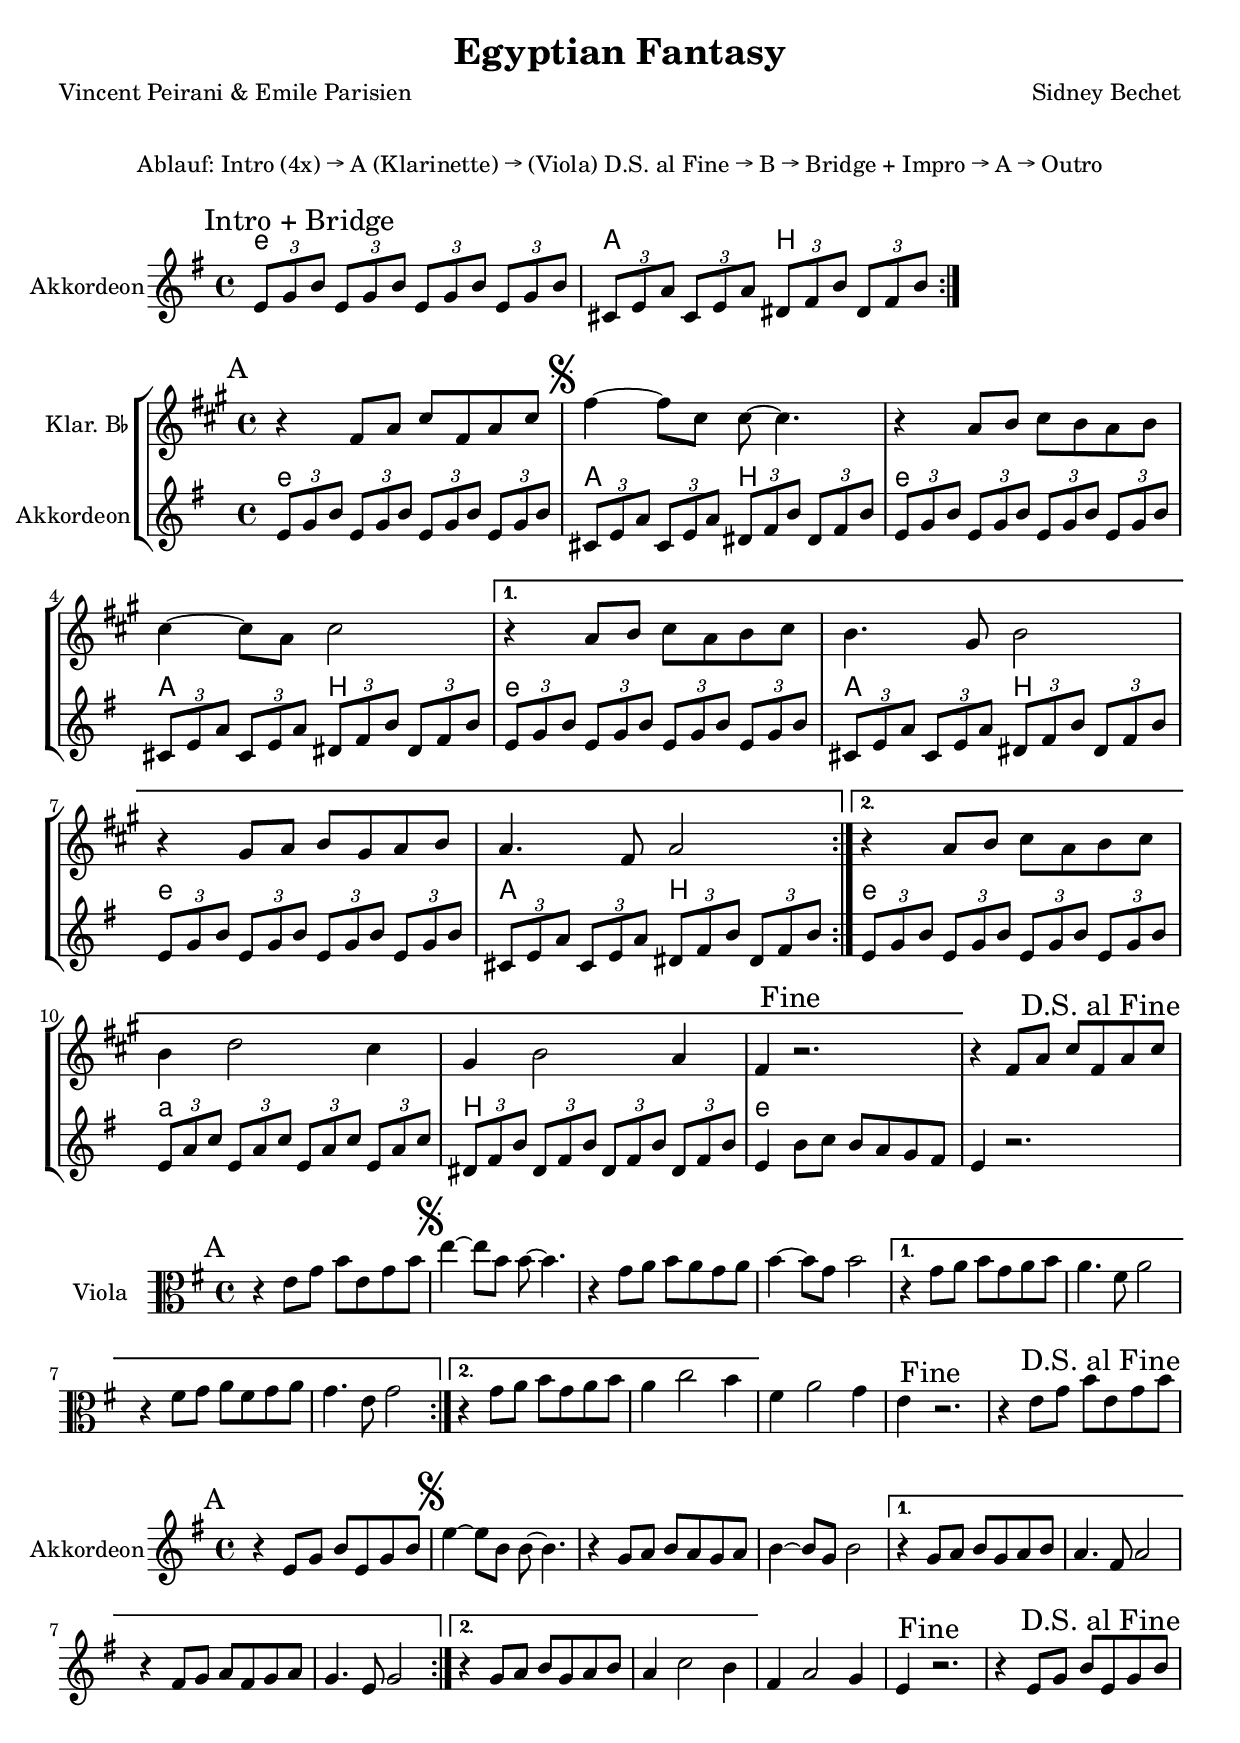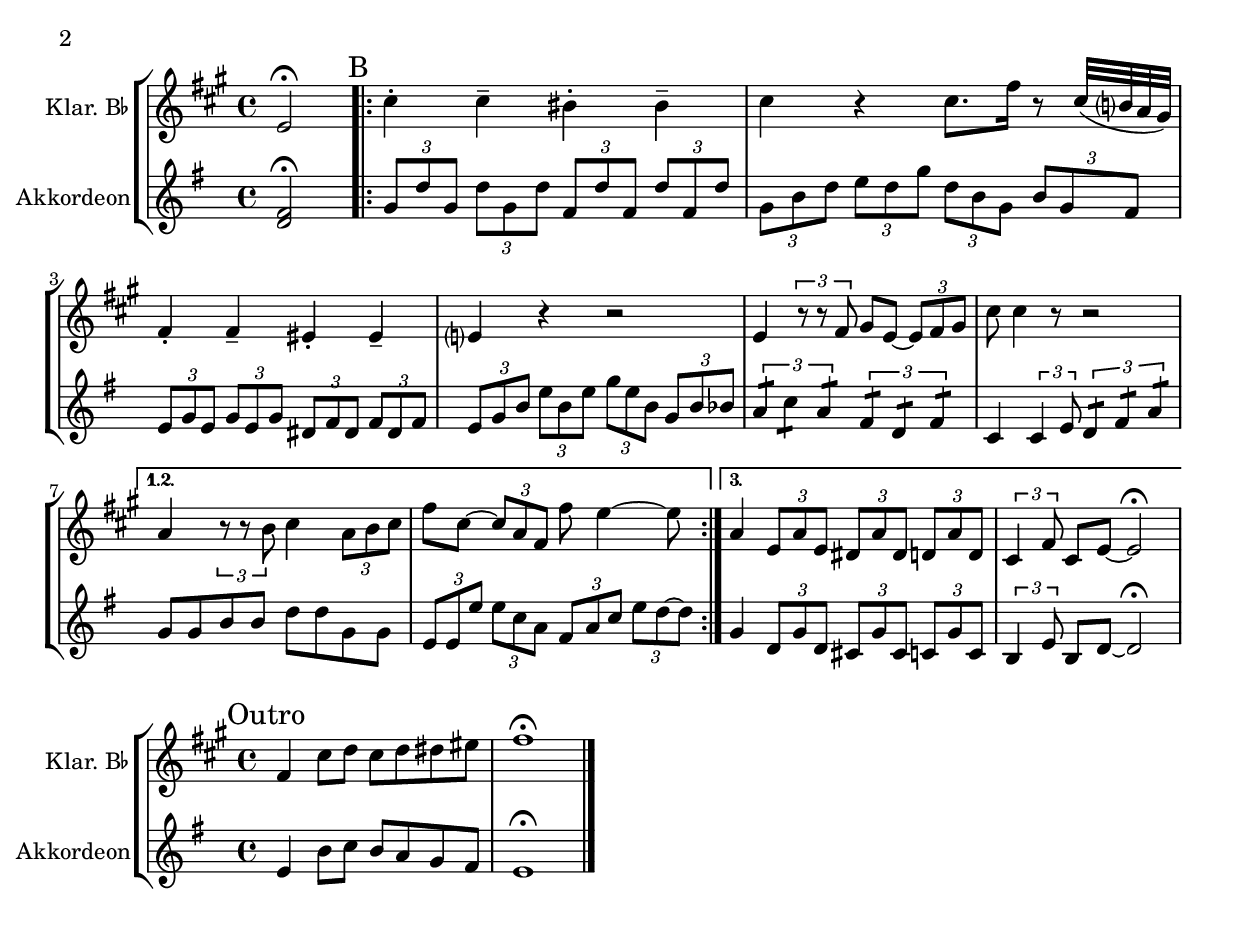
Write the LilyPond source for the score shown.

\version "2.18"

\header {
  title = "Egyptian Fantasy"
	poet = "Vincent Peirani & Emile Parisien"
  composer = "Sidney Bechet"
}
\include "deutsch.ly"

\version "2.18"

\header {
  title = "Egyptian Fantasy"
	poet = "Vincent Peirani & Emile Parisien"
  composer = "Sidney Bechet"
}
\include "deutsch.ly"


melody =
	\relative c' {
		#(set-accidental-style 'modern-cautionary)
			\key e \minor

			\mark A
			\repeat volta 2 {
				r4 e8 g h e, g h  \mark \markup { \musicglyph #"scripts.segno" } e4 ~ e8 h8 h ~ h4.
				r4 g8 a h a g a h4 ~ h8 g h2

			}
			\alternative {
				{
					r4 g8 a h g a h a4. fis8 a2
					r4 fis8 g a fis g a g4. e8 g2
				}
				{ r4 g8 a h g a h a4 c2 h4}
			}
			fis4 a2 g4 e \mark \markup{Fine} r2.
			r4 e8 g h e, g h
			\once \override Score.RehearsalMark.break-visibility = #end-of-line-visible
			\once \override Score.RehearsalMark.self-alignment-X = #RIGHT
			\mark "D.S. al Fine"
		}

melody_mittelteil =
	\relative c' {
		#(set-accidental-style 'modern-cautionary)
			\key e \minor
			\partial 2
			d2\fermata
			\mark B
			\repeat volta 3 {
				h'4-. h-- ais-. ais-- h r h8. e16 r8 h32 (a g fis) e4-. e--
				dis-. dis-- d r r2 d4 \times 2/3 {r8 r e}
				fis d ~ \times 2/3 {d e fis} h8 h4 r8 r2
			}
			\alternative {
				{
					g4 \times 2/3 {r8 r a} h4 \times 2/3 {g8 a h}
					e8 h ~ \times 2/3{h g e} e' d4 ~ d8
				}
				{
					g,4
					\times 2/3 {d8 g d}
					\times 2/3 {cis g' cis,}
					\times 2/3 {c g' c,}
				}
			}
			\times 2/3 {h4 e8} h d ~ d2\fermata
		}

outro = \relative c' {
	#(set-accidental-style 'modern-cautionary)
		\key e \minor
		%\partial 2.
		e4 h'8 c h c cis dis e1\fermata \bar "|."
	}

begleitung_mittelteil =
	\relative c' {
		#(set-accidental-style 'modern-cautionary)
			\key e \minor
			\partial 2
			d2
		}

\version "2.18"

\header {
  title = "Egyptian Fantasy"
	poet = "Vincent Peirani & Emile Parisien"
  composer = "Sidney Bechet"
}
\include "deutsch.ly"


akkordeonvorspiel =
	\relative c' {
		#(set-accidental-style 'modern-cautionary)
		\clef violin
		\key e \minor
		\repeat volta 4 {
			\times 2/3 {e8 g h} \times 2/3 {e, g h} \times 2/3 {e, g h} \times 2/3 {e, g h}
			\times 2/3 {cis, e a} \times 2/3 {cis, e a} \times 2/3 {dis, fis h} \times 2/3 {dis, fis h}
		}
	}

akkordeon =
	\relative c' {
		#(set-accidental-style 'modern-cautionary)
		\clef violin
		\key e \minor

		\repeat volta 2 {
			\times 2/3 {e g h} \times 2/3 {e, g h} \times 2/3 {e, g h} \times 2/3 {e, g h}
			\times 2/3 {cis, e a} \times 2/3 {cis, e a} \times 2/3 {dis, fis h} \times 2/3 {dis, fis h}

			\times 2/3 {e, g h} \times 2/3 {e, g h} \times 2/3 {e, g h} \times 2/3 {e, g h}
			\times 2/3 {cis, e a} \times 2/3 {cis, e a} \times 2/3 {dis, fis h} \times 2/3 {dis, fis h}

			\times 2/3 {e, g h} \times 2/3 {e, g h} \times 2/3 {e, g h} \times 2/3 {e, g h}
			\times 2/3 {cis, e a} \times 2/3 {cis, e a} \times 2/3 {dis, fis h} \times 2/3 {dis, fis h}

			}
			\alternative {
				{
					\times 2/3 {e, g h} \times 2/3 {e, g h} \times 2/3 {e, g h} \times 2/3 {e, g h}
					\times 2/3 {cis, e a} \times 2/3 {cis, e a} \times 2/3 {dis, fis h} \times 2/3 {dis, fis h}
				}
				{
					\times 2/3 {e, g h} \times 2/3 {e, g h} \times 2/3 {e, g h} \times 2/3 {e, g h}
					\times 2/3 {e, a c} \times 2/3 {e, a c} \times 2/3 {e, a c} \times 2/3 {e, a c}
				}
			}
		\times 2/3 {dis, fis h} \times 2/3 {dis, fis h} \times 2/3 {dis, fis h} \times 2/3 {dis, fis h}
		e,4 h'8 c h a g fis e4 r2.
	}

akkordeonchords_one = \chordmode {
	\germanChords
	\set chordNameLowercaseMinor = ##t
	\set chordChanges = ##t
	\set noChordSymbol = ""

	e1:m
	a2 h
}

akkordeonchords = \chordmode {
	\germanChords
	\set chordNameLowercaseMinor = ##t
	\set chordChanges = ##t
	\set noChordSymbol = ""

	\repeat volta 2 {
		e1:m
		a2 h

		e1:m
		a2 h
	}
	\alternative {
		{
			e1:m
			a2 h

			e1:m
			a2 h
		}
		{
			e1:m
			a:m
			h
      e1:m
		}
	}
}

akkordeon_mittelteil =
	\relative c' {
		#(set-accidental-style 'modern-cautionary)
		\clef violin
		\key e \minor

		\partial 2
		<d fis>2\fermata

		\repeat volta 3 {
			\times 2/3 {g8 d' g,} \times 2/3 {d' g, d'}
			\times 2/3 {fis, d' fis,} \times 2/3 {d' fis, d'}
			\times 2/3 {g, h d} \times 2/3 {e d g}
			\times 2/3 {d h g} \times 2/3 {h g fis}

			\times 2/3 {e8 g e} \times 2/3 {g e g}
			\times 2/3 {dis fis dis} \times 2/3 {fis dis fis}
			\times 2/3 {e g h} \times 2/3 {e h e}
			\times 2/3 {g e h} \times 2/3 {g h b}

			\times 2/3 {a4:8 c:8 a:8} \times 2/3 {fis:8 d:8 fis:8}
			c4 \times 2/3 {c4 e8} \times 2/3 {d4:8 fis:8 a:8}

		}
		\alternative {
			{
				g8 g h h d d g, g
				\times 2/3 {e8 e e'} \times 2/3{e c a } \times 2/3 {fis a c} \times 2/3 {e d ~ d}
			}
			{
				g,4
				\times 2/3 {d8 g d}
				\times 2/3 {cis g' cis,}
				\times 2/3 {c g' c,}
				\times 2/3 {h4 e8} h d ~ d2\fermata
			}
		}
	}

akkordeonchords_mittelteil = \chordmode {
	\germanChords
	\set chordNameLowercaseMinor = ##t
	\set chordChanges = ##t
	\set noChordSymbol = ""

		\partial 2
			d2

		\repeat volta 3 {
			g2 d
      g1
      e2:m h
      e1:m
      a2:m d
      a:m d
		}
		\alternative {
      {
			g1
      a2:m d:7
		}
		{
			g4 g/d  g:m/cis g:m/c
      h1
		}}
}

akkordeon_outro = \relative c' {
	#(set-accidental-style 'modern-cautionary)
	\key e \minor
	%\partial 2.
	e4 h'8 c h a g fis e1\fermata \bar "|."
}

akkordeonchords_outro = \chordmode {
	\germanChords
	\set chordNameLowercaseMinor = ##t
	\set chordChanges = ##t
	\set noChordSymbol = ""

	%\partial 2
	e1:m e4:m
}


#(set-accidental-style 'modern-cautionary)

\markup {
	\column{
	\null
	\null
	\fill-line{
		"Ablauf: Intro (4x) → A (Klarinette) → (Viola) D.S. al Fine → B → Bridge + Impro → A → Outro"
	}
	\null
}
}

\new StaffGroup <<
	\new ChordNames \akkordeonchords_one
	\new Staff \with {
		instrumentName = Akkordeon
	} {
		\mark "Intro + Bridge"
		\akkordeonvorspiel
	}
>>
\new StaffGroup <<
	\set Score.markFormatter = #format-mark-circle-letters
	\time 4/4
	\new Staff \with {
		instrumentName = \markup { "Klar." \concat{ B \teeny \raise #0.4 \flat } }
	} \transpose b c' {
		\clef violin
		\melody
	}

	\new ChordNames \akkordeonchords

	\new Staff \with {
		instrumentName = Akkordeon
	} { \akkordeon}
>>

\new StaffGroup <<
		\time 4/4

		%\new Staff \with {
			%instrumentName = Violin
		%} {\akkordeon}

		\new Staff \with {
			instrumentName = Viola
		} \transpose c c {
			\clef alto
			\melody
		}
	>>

\new StaffGroup <<
		\time 4/4

		%\new Staff \with {
			%instrumentName = Akkordeon
		%} {\akkordeon}

		\new Staff \with {
			instrumentName = Akkordeon
		} \transpose c c {
			\clef violin
			\melody
		}
	>>

\new StaffGroup <<
		\time 4/4
		\new Staff \with {
			instrumentName = \markup { "Klar." \concat{ B \teeny \raise #0.4 \flat } }
			} \transpose b c' {
			\clef violin
			\melody_mittelteil
		}
		%\new Staff \with {
			%instrumentName = Viola
		%} \transpose c c {
			%\clef alto
			%\begleitung_mittelteil
		%}

		\new Staff \with {
			instrumentName = Akkordeon
		} {\akkordeon_mittelteil}
	>>
\new StaffGroup <<
		\time 4/4
		\new Staff \with {
			instrumentName = \markup { "Klar." \concat{ B \teeny \raise #0.4 \flat } }
		} \transpose b c' {
			\mark "Outro"
			\clef violin
			\outro
		}
		\new Staff \with {
			instrumentName = Akkordeon
		} {\akkordeon_outro}
	>>
